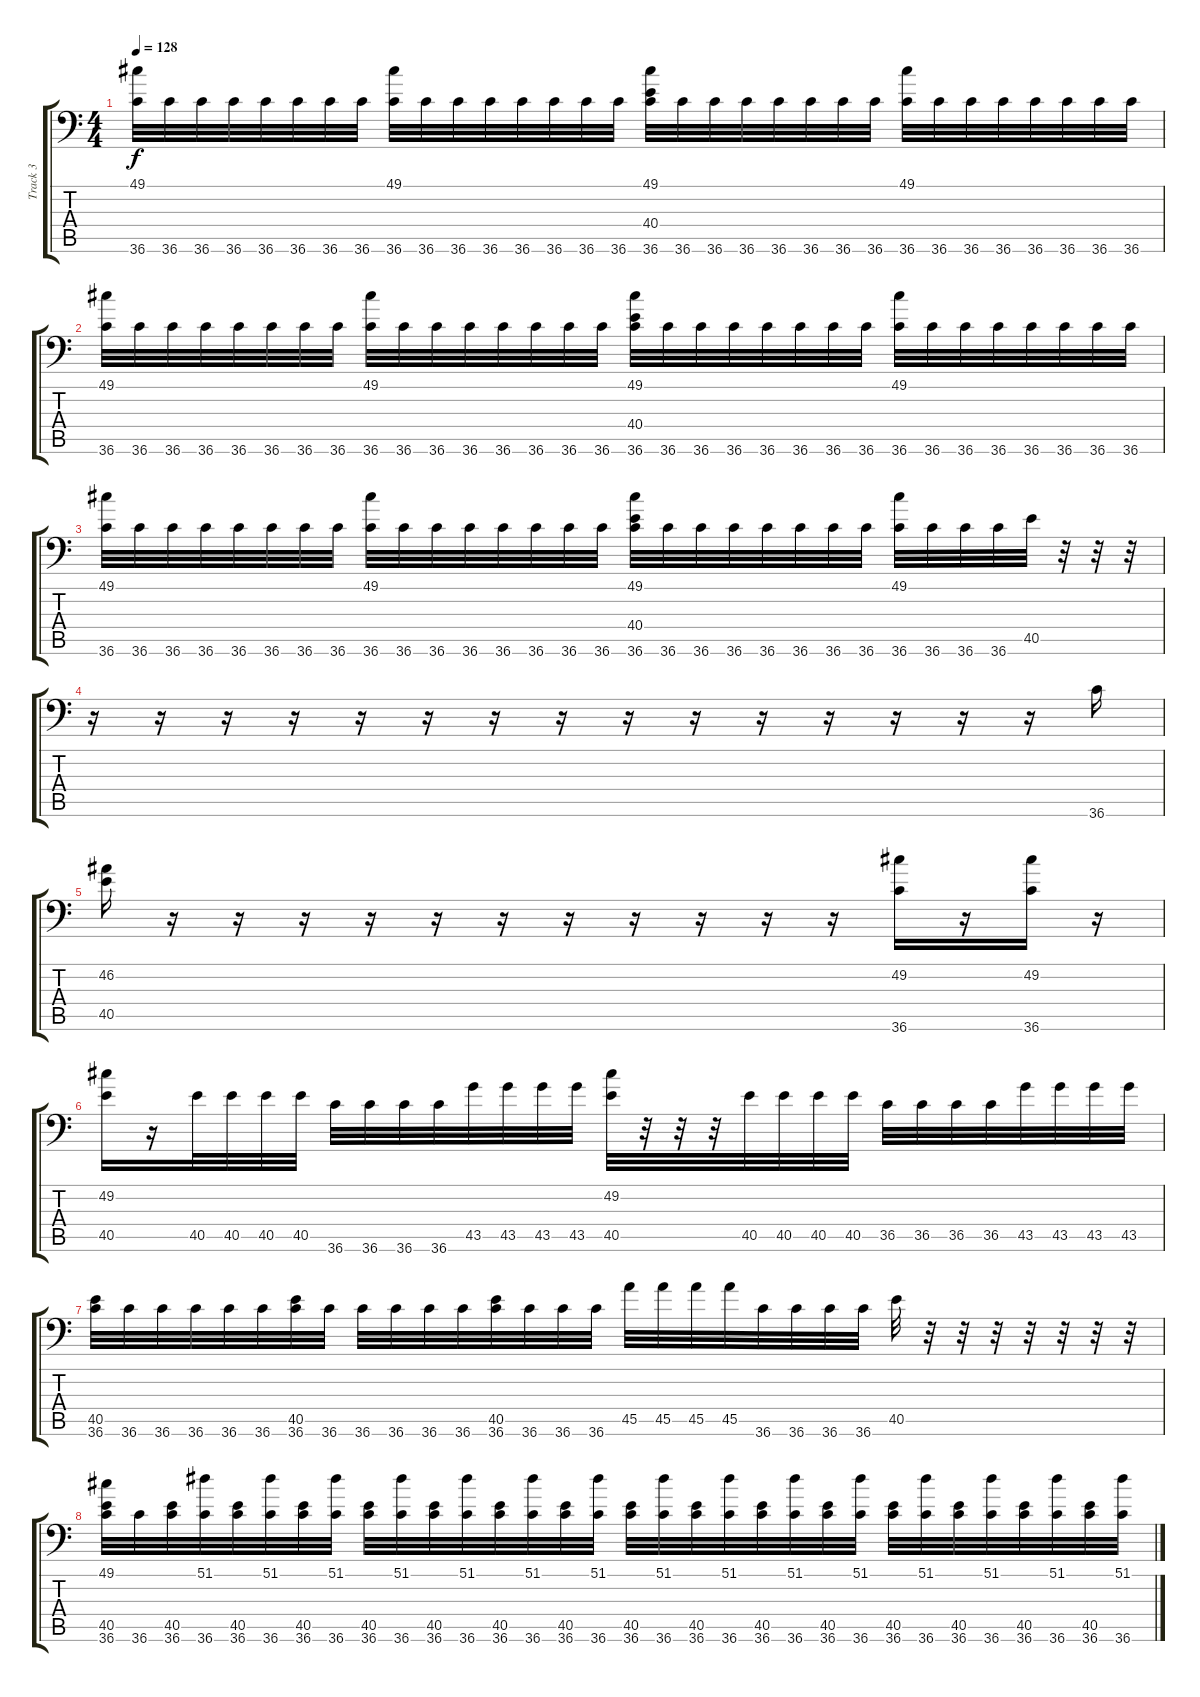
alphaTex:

\track ("Track 3" "Track 3") {instrument acousticgrandpiano}
\staff {score tabs}
\tuning (C-1 C-1 C-1 C-1 C-1 C-1) {hide}
\ts (4 4)
\tempo 128
\clef f4
\ks c
(49.1 36.6).32{dy f} 36.6.32 36.6.32 36.6.32 36.6.32 36.6.32 36.6.32 36.6.32 (49.1 36.6).32 36.6.32 36.6.32 36.6.32 36.6.32 36.6.32 36.6.32 36.6.32 (49.1 40.4 36.6).32 36.6.32 36.6.32 36.6.32 36.6.32 36.6.32 36.6.32 36.6.32 (49.1 36.6).32 36.6.32 36.6.32 36.6.32 36.6.32 36.6.32 36.6.32 36.6.32 |
(49.1 36.6).32 36.6.32 36.6.32 36.6.32 36.6.32 36.6.32 36.6.32 36.6.32 (49.1 36.6).32 36.6.32 36.6.32 36.6.32 36.6.32 36.6.32 36.6.32 36.6.32 (49.1 40.4 36.6).32 36.6.32 36.6.32 36.6.32 36.6.32 36.6.32 36.6.32 36.6.32 (49.1 36.6).32 36.6.32 36.6.32 36.6.32 36.6.32 36.6.32 36.6.32 36.6.32 |
(49.1 36.6).32 36.6.32 36.6.32 36.6.32 36.6.32 36.6.32 36.6.32 36.6.32 (49.1 36.6).32 36.6.32 36.6.32 36.6.32 36.6.32 36.6.32 36.6.32 36.6.32 (49.1 40.4 36.6).32 36.6.32 36.6.32 36.6.32 36.6.32 36.6.32 36.6.32 36.6.32 (49.1 36.6).32 36.6.32 36.6.32 36.6.32 40.5.32 r.32 r.32 r.32 |
r.16 r.16 r.16 r.16 r.16 r.16 r.16 r.16 r.16 r.16 r.16 r.16 r.16 r.16 r.16 36.6.16 |
(46.2 40.5).16 r.16 r.16 r.16 r.16 r.16 r.16 r.16 r.16 r.16 r.16 r.16 (49.2 36.6).16 r.16 (49.2 36.6).16 r.16 |
(49.2 40.5).16 r.16 40.5.32 40.5.32 40.5.32 40.5.32 36.6.32 36.6.32 36.6.32 36.6.32 43.5.32 43.5.32 43.5.32 43.5.32 (49.2 40.5).32 r.32 r.32 r.32 40.5.32 40.5.32 40.5.32 40.5.32 36.5.32 36.5.32 36.5.32 36.5.32 43.5.32 43.5.32 43.5.32 43.5.32 |
(40.5 36.6).32 36.6.32 36.6.32 36.6.32 36.6.32 36.6.32 (40.5 36.6).32 36.6.32 36.6.32 36.6.32 36.6.32 36.6.32 (40.5 36.6).32 36.6.32 36.6.32 36.6.32 45.5.32 45.5.32 45.5.32 45.5.32 36.6.32 36.6.32 36.6.32 36.6.32 40.5.32 r.32 r.32 r.32 r.32 r.32 r.32 r.32 |
(49.1 40.5 36.6).32 36.6.32 (40.5 36.6).32 (51.1 36.6).32 (40.5 36.6).32 (51.1 36.6).32 (40.5 36.6).32 (51.1 36.6).32 (40.5 36.6).32 (51.1 36.6).32 (40.5 36.6).32 (51.1 36.6).32 (40.5 36.6).32 (51.1 36.6).32 (40.5 36.6).32 (51.1 36.6).32 (40.5 36.6).32 (51.1 36.6).32 (40.5 36.6).32 (51.1 36.6).32 (40.5 36.6).32 (51.1 36.6).32 (40.5 36.6).32 (51.1 36.6).32 (40.5 36.6).32 (51.1 36.6).32 (40.5 36.6).32 (51.1 36.6).32 (40.5 36.6).32 (51.1 36.6).32 (40.5 36.6).32 (51.1 36.6).32
